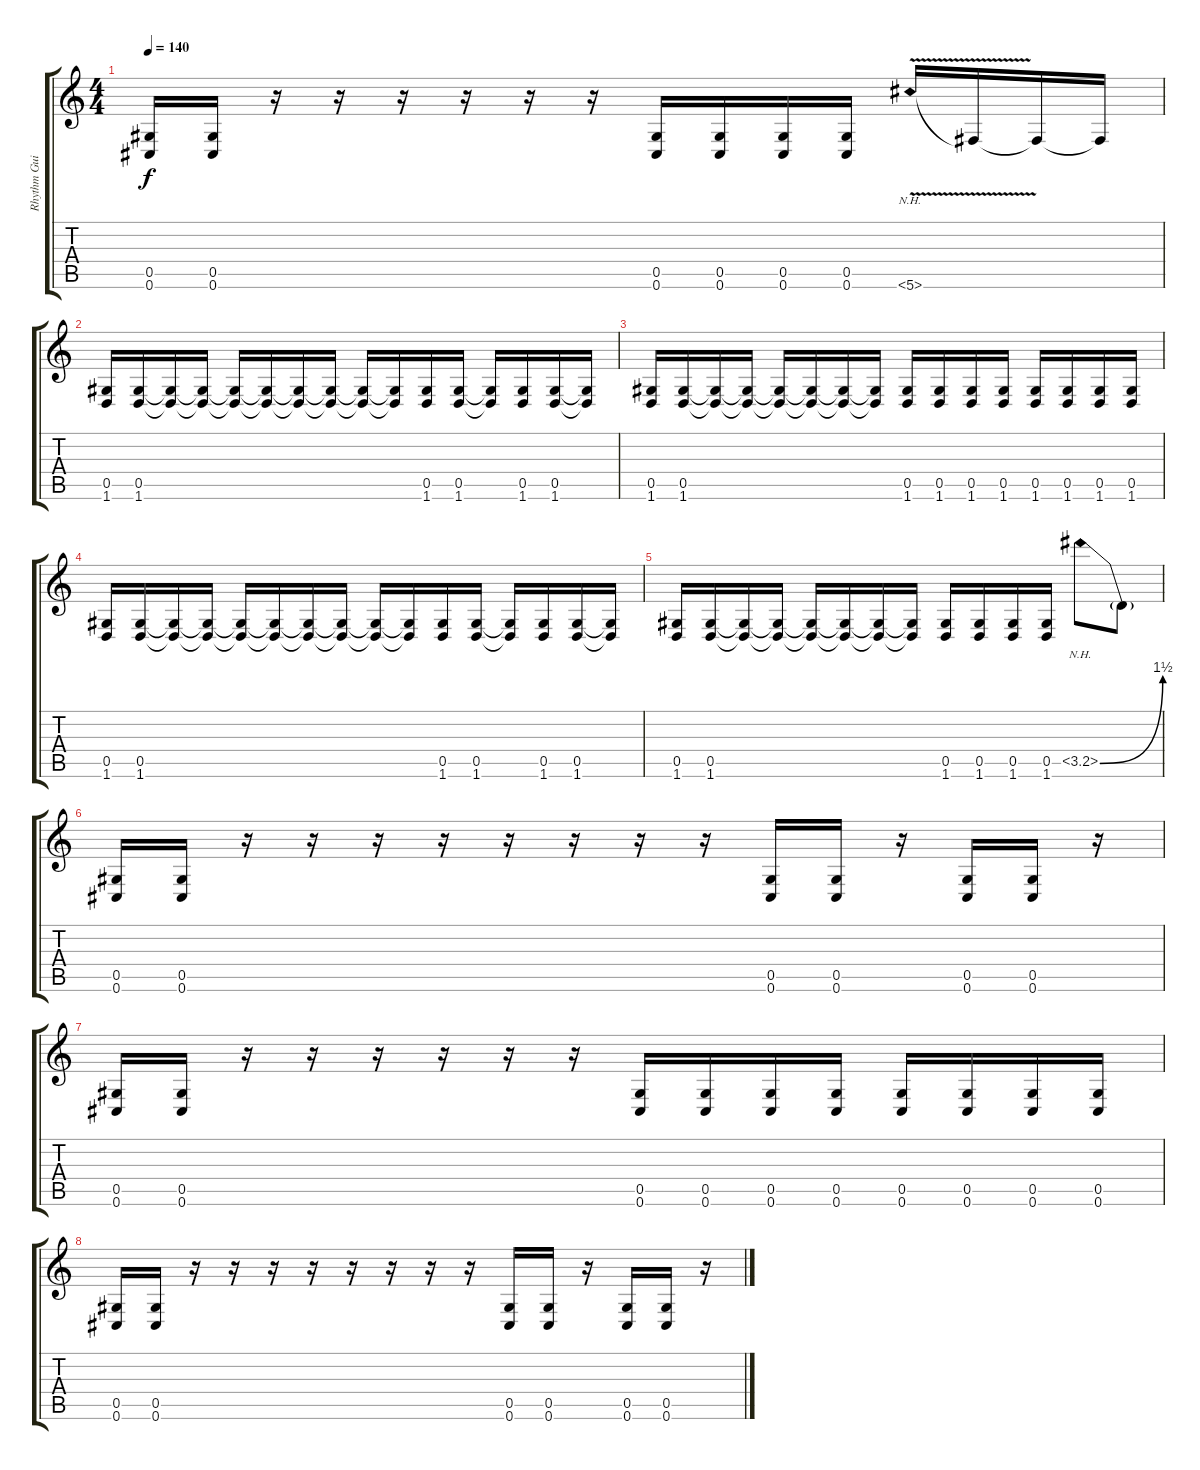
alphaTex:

\track ("Rhythm Guitar - Johnny Franck" "Rhythm Gui") {instrument distortionguitar}
\staff {score tabs}
\tuning (Eb4 Bb3 Gb3 Db3 Ab2 Db2) {hide}
\ts (4 4)
\tempo 140
\clef g2
\ks c
(0.5 0.6).16{dy f} (0.5 0.6).16 r.16 r.16 r.16 r.16 r.16 r.16 (0.5 0.6).16 (0.5 0.6).16 (0.5 0.6).16 (0.5 0.6).16 5.6{nh v}.16 5.6{t}.16 5.6{t}.16 5.6{t}.16 |
(0.5 1.6).16 (0.5 1.6).16 (0.5{t} 1.6{t}).16 (0.5{t} 1.6{t}).16 (0.5{t} 1.6{t}).16 (0.5{t} 1.6{t}).16 (0.5{t} 1.6{t}).16 (0.5{t} 1.6{t}).16 (0.5{t} 1.6{t}).16 (0.5{t} 1.6{t}).16 (0.5 1.6).16 (0.5 1.6).16 (0.5{t} 1.6{t}).16 (0.5 1.6).16 (0.5 1.6).16 (0.5{t} 1.6{t}).16 |
(0.5 1.6).16 (0.5 1.6).16 (0.5{t} 1.6{t}).16 (0.5{t} 1.6{t}).16 (0.5{t} 1.6{t}).16 (0.5{t} 1.6{t}).16 (0.5{t} 1.6{t}).16 (0.5{t} 1.6{t}).16 (0.5 1.6).16 (0.5 1.6).16 (0.5 1.6).16 (0.5 1.6).16 (0.5 1.6).16 (0.5 1.6).16 (0.5 1.6).16 (0.5 1.6).16 |
(0.5 1.6).16 (0.5 1.6).16 (0.5{t} 1.6{t}).16 (0.5{t} 1.6{t}).16 (0.5{t} 1.6{t}).16 (0.5{t} 1.6{t}).16 (0.5{t} 1.6{t}).16 (0.5{t} 1.6{t}).16 (0.5{t} 1.6{t}).16 (0.5{t} 1.6{t}).16 (0.5 1.6).16 (0.5 1.6).16 (0.5{t} 1.6{t}).16 (0.5 1.6).16 (0.5 1.6).16 (0.5{t} 1.6{t}).16 |
(0.5 1.6).16 (0.5 1.6).16 (0.5{t} 1.6{t}).16 (0.5{t} 1.6{t}).16 (0.5{t} 1.6{t}).16 (0.5{t} 1.6{t}).16 (0.5{t} 1.6{t}).16 (0.5{t} 1.6{t}).16 (0.5 1.6).16 (0.5 1.6).16 (0.5 1.6).16 (0.5 1.6).16 3.5{be (bend 0 0 60 6) nh}.8 3.5{t}.8 |
(0.5 0.6).16 (0.5 0.6).16 r.16 r.16 r.16 r.16 r.16 r.16 r.16 r.16 (0.5 0.6).16 (0.5 0.6).16 r.16 (0.5 0.6).16 (0.5 0.6).16 r.16 |
(0.5 0.6).16 (0.5 0.6).16 r.16 r.16 r.16 r.16 r.16 r.16 (0.5 0.6).16 (0.5 0.6).16 (0.5 0.6).16 (0.5 0.6).16 (0.5 0.6).16 (0.5 0.6).16 (0.5 0.6).16 (0.5 0.6).16 |
(0.5 0.6).16 (0.5 0.6).16 r.16 r.16 r.16 r.16 r.16 r.16 r.16 r.16 (0.5 0.6).16 (0.5 0.6).16 r.16 (0.5 0.6).16 (0.5 0.6).16 r.16
